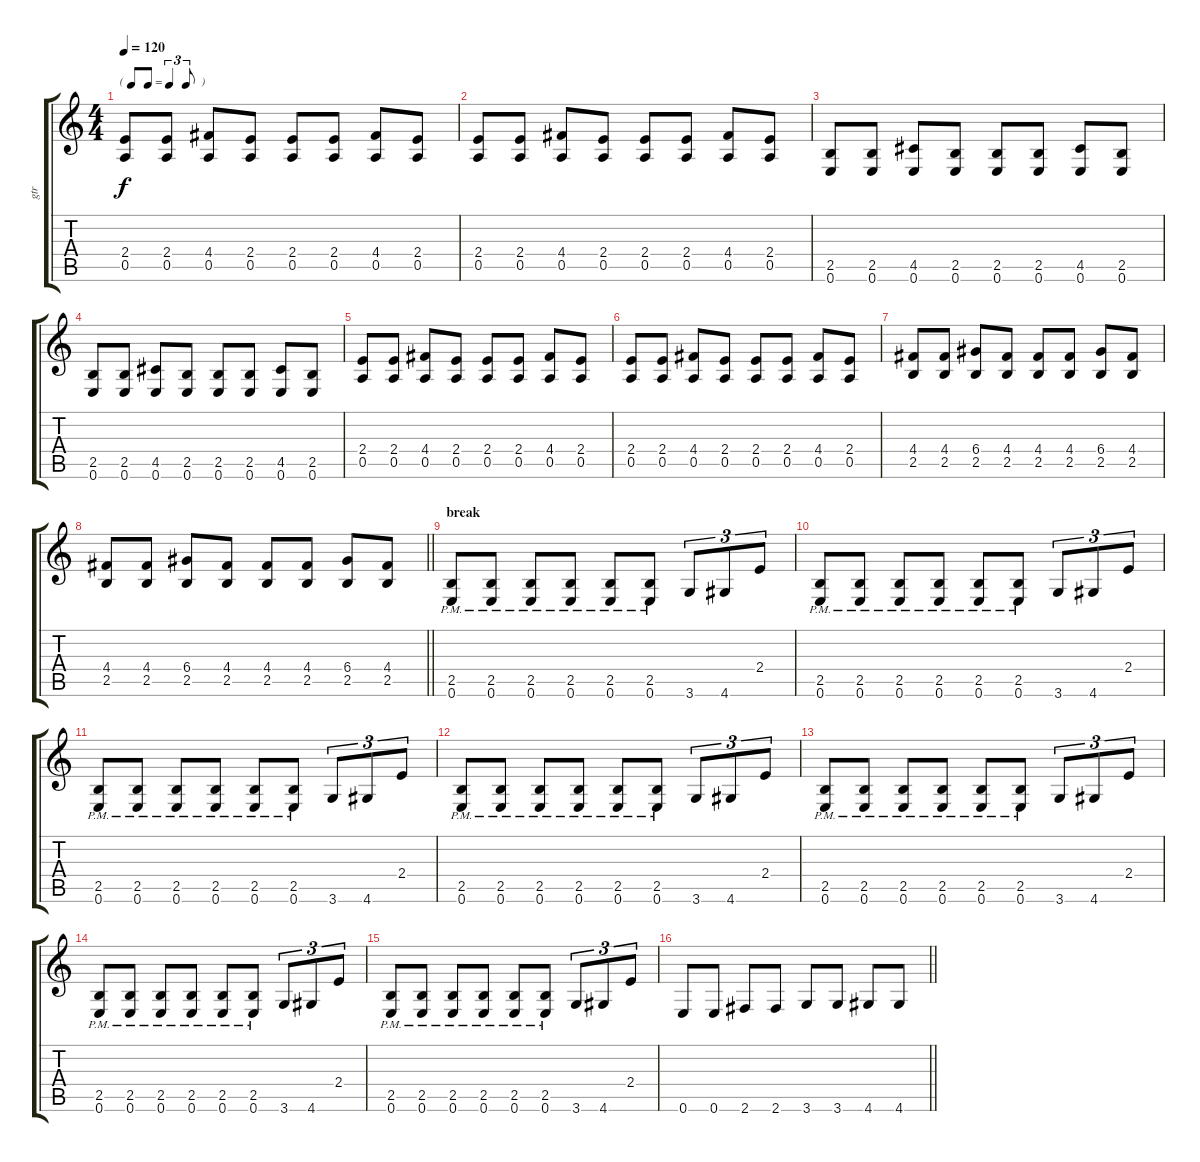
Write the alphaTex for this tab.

\track ("gtr" "gtr") {instrument overdrivenguitar}
\staff {score tabs}
\tuning (E4 B3 G3 D3 A2 E2) {hide}
\ts (4 4)
\tf triplet8th
\tempo 120
\clef g2
\ks c
(2.4 0.5).8{dy f} (2.4 0.5).8 (4.4 0.5).8 (2.4 0.5).8 (2.4 0.5).8 (2.4 0.5).8 (4.4 0.5).8 (2.4 0.5).8 |
(2.4 0.5).8 (2.4 0.5).8 (4.4 0.5).8 (2.4 0.5).8 (2.4 0.5).8 (2.4 0.5).8 (4.4 0.5).8 (2.4 0.5).8 |
(2.5 0.6).8 (2.5 0.6).8 (4.5 0.6).8 (2.5 0.6).8 (2.5 0.6).8 (2.5 0.6).8 (4.5 0.6).8 (2.5 0.6).8 |
(2.5 0.6).8 (2.5 0.6).8 (4.5 0.6).8 (2.5 0.6).8 (2.5 0.6).8 (2.5 0.6).8 (4.5 0.6).8 (2.5 0.6).8 |
(2.4 0.5).8 (2.4 0.5).8 (4.4 0.5).8 (2.4 0.5).8 (2.4 0.5).8 (2.4 0.5).8 (4.4 0.5).8 (2.4 0.5).8 |
(2.4 0.5).8 (2.4 0.5).8 (4.4 0.5).8 (2.4 0.5).8 (2.4 0.5).8 (2.4 0.5).8 (4.4 0.5).8 (2.4 0.5).8 |
(4.4 2.5).8 (4.4 2.5).8 (6.4 2.5).8 (4.4 2.5).8 (4.4 2.5).8 (4.4 2.5).8 (6.4 2.5).8 (4.4 2.5).8 |
\barLineRight lightlight
(4.4 2.5).8 (4.4 2.5).8 (6.4 2.5).8 (4.4 2.5).8 (4.4 2.5).8 (4.4 2.5).8 (6.4 2.5).8 (4.4 2.5).8 |
\section ("" "break")
(2.5{pm} 0.6{pm}).8 (2.5{pm} 0.6{pm}).8 (2.5{pm} 0.6{pm}).8 (2.5{pm} 0.6{pm}).8 (2.5{pm} 0.6{pm}).8 (2.5{pm} 0.6{pm}).8 3.6.8{tu (3 2)} 4.6.8{tu (3 2)} 2.4.8{tu (3 2)} |
(2.5{pm} 0.6{pm}).8 (2.5{pm} 0.6{pm}).8 (2.5{pm} 0.6{pm}).8 (2.5{pm} 0.6{pm}).8 (2.5{pm} 0.6{pm}).8 (2.5{pm} 0.6{pm}).8 3.6.8{tu (3 2)} 4.6.8{tu (3 2)} 2.4.8{tu (3 2)} |
(2.5{pm} 0.6{pm}).8 (2.5{pm} 0.6{pm}).8 (2.5{pm} 0.6{pm}).8 (2.5{pm} 0.6{pm}).8 (2.5{pm} 0.6{pm}).8 (2.5{pm} 0.6{pm}).8 3.6.8{tu (3 2)} 4.6.8{tu (3 2)} 2.4.8{tu (3 2)} |
(2.5{pm} 0.6{pm}).8 (2.5{pm} 0.6{pm}).8 (2.5{pm} 0.6{pm}).8 (2.5{pm} 0.6{pm}).8 (2.5{pm} 0.6{pm}).8 (2.5{pm} 0.6{pm}).8 3.6.8{tu (3 2)} 4.6.8{tu (3 2)} 2.4.8{tu (3 2)} |
(2.5{pm} 0.6{pm}).8 (2.5{pm} 0.6{pm}).8 (2.5{pm} 0.6{pm}).8 (2.5{pm} 0.6{pm}).8 (2.5{pm} 0.6{pm}).8 (2.5{pm} 0.6{pm}).8 3.6.8{tu (3 2)} 4.6.8{tu (3 2)} 2.4.8{tu (3 2)} |
(2.5{pm} 0.6{pm}).8 (2.5{pm} 0.6{pm}).8 (2.5{pm} 0.6{pm}).8 (2.5{pm} 0.6{pm}).8 (2.5{pm} 0.6{pm}).8 (2.5{pm} 0.6{pm}).8 3.6.8{tu (3 2)} 4.6.8{tu (3 2)} 2.4.8{tu (3 2)} |
(2.5{pm} 0.6{pm}).8 (2.5{pm} 0.6{pm}).8 (2.5{pm} 0.6{pm}).8 (2.5{pm} 0.6{pm}).8 (2.5{pm} 0.6{pm}).8 (2.5{pm} 0.6{pm}).8 3.6.8{tu (3 2)} 4.6.8{tu (3 2)} 2.4.8{tu (3 2)} |
\barLineRight lightlight
0.6.8 0.6.8 2.6.8 2.6.8 3.6.8 3.6.8 4.6.8 4.6.8
